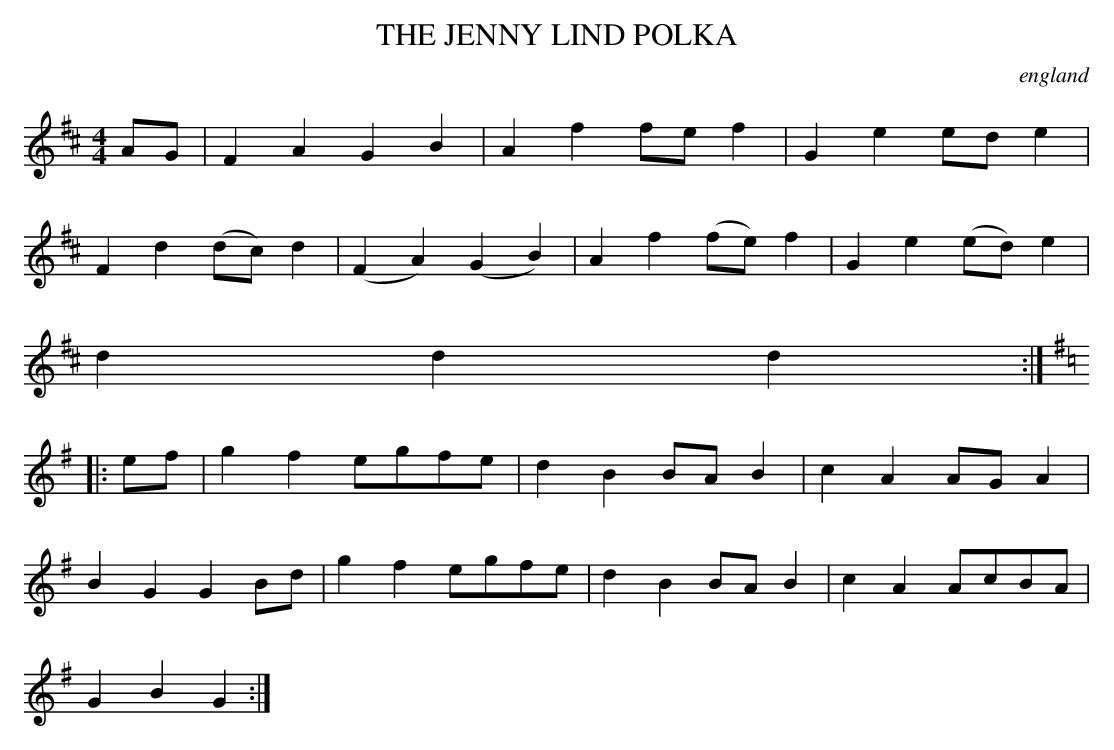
X:1
T:THE JENNY LIND POLKA
O:england
M:4/4
L:1/8
K:D
AG|F2A2G2B2|A2f2fe f2|G2e2ed e2|
F2d2(dc) d2|(F2A2)(G2B2)|A2f2(fe) f2|G2e2(ed) e2|
d2d2d2:|
|:
K:G
ef|g2f2egfe|d2B2BA B2|c2A2AG A2|
B2G2G2Bd|g2f2egfe|d2B2BA B2|c2A2AcBA|
G2B2G2:|
